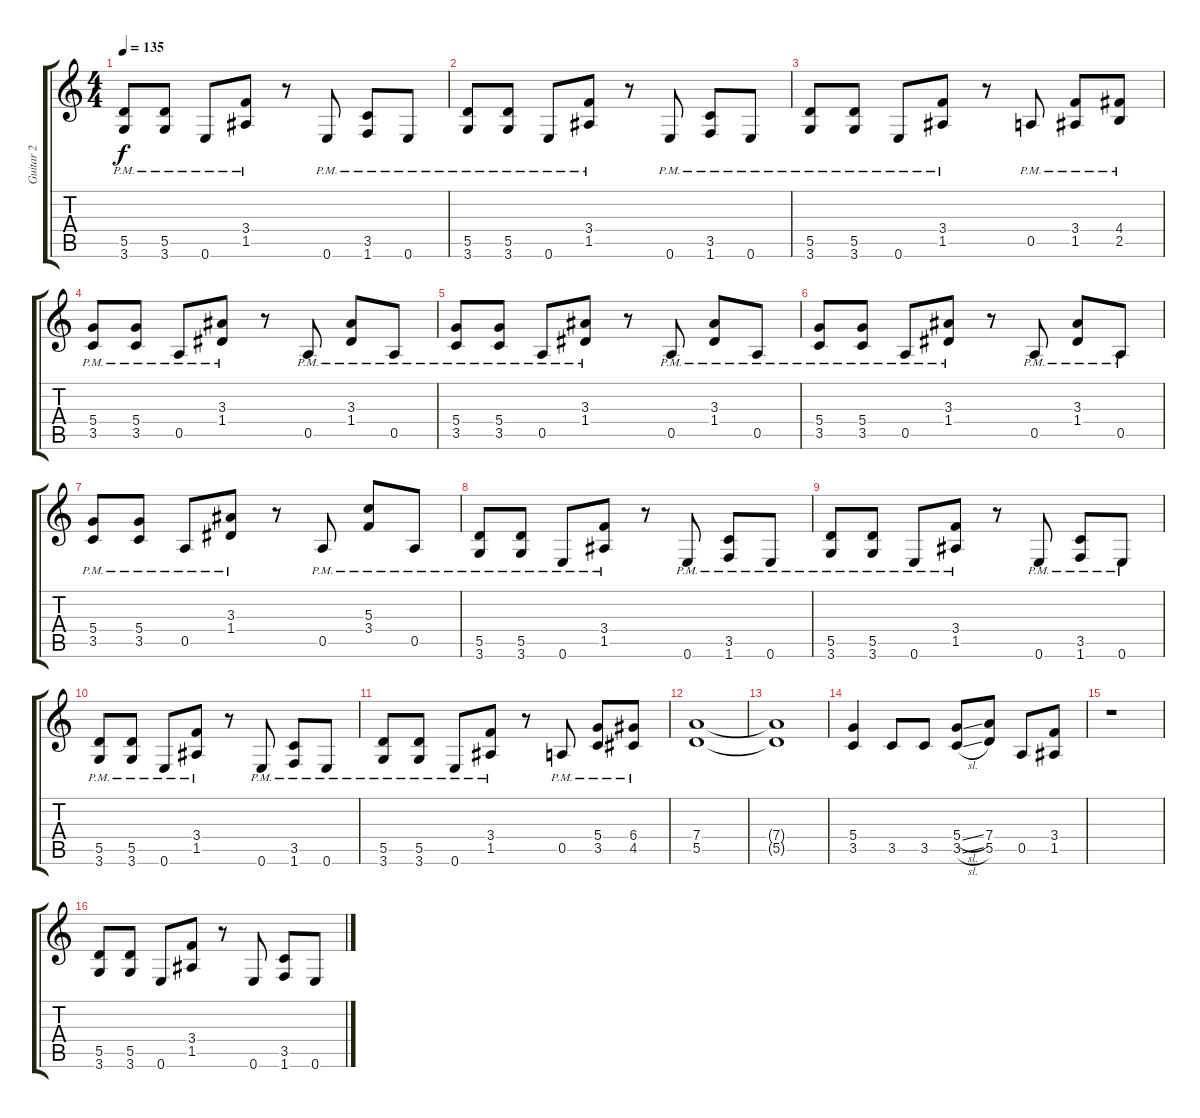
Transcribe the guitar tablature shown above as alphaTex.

\track ("Guitar 2" "Guitar 2") {instrument overdrivenguitar}
\staff {score tabs}
\tuning (E4 B3 G3 D3 A2 E2) {hide}
\ts (4 4)
\tempo 135
\clef g2
\ks c
(5.5{pm} 3.6{pm}).8{dy f} (5.5{pm} 3.6{pm}).8 0.6{pm}.8 (3.4{pm} 1.5{pm}).8 r.8 0.6{pm}.8 (3.5{pm} 1.6{pm}).8 0.6{pm}.8 |
(5.5{pm} 3.6{pm}).8 (5.5{pm} 3.6{pm}).8 0.6{pm}.8 (3.4{pm} 1.5{pm}).8 r.8 0.6{pm}.8 (3.5{pm} 1.6{pm}).8 0.6{pm}.8 |
(5.5{pm} 3.6{pm}).8 (5.5{pm} 3.6{pm}).8 0.6{pm}.8 (3.4{pm} 1.5{pm}).8 r.8 0.5{pm}.8 (3.4{pm} 1.5{pm}).8 (4.4{pm} 2.5{pm}).8 |
(5.4{pm} 3.5{pm}).8 (5.4{pm} 3.5{pm}).8 0.5{pm}.8 (3.3{pm} 1.4{pm}).8 r.8 0.5{pm}.8 (3.3{pm} 1.4{pm}).8 0.5{pm}.8 |
(5.4{pm} 3.5{pm}).8 (5.4{pm} 3.5{pm}).8 0.5{pm}.8 (3.3{pm} 1.4{pm}).8 r.8 0.5{pm}.8 (3.3{pm} 1.4{pm}).8 0.5{pm}.8 |
(5.4{pm} 3.5{pm}).8 (5.4{pm} 3.5{pm}).8 0.5{pm}.8 (3.3{pm} 1.4{pm}).8 r.8 0.5{pm}.8 (3.3{pm} 1.4{pm}).8 0.5{pm}.8 |
(5.4{pm} 3.5{pm}).8 (5.4{pm} 3.5{pm}).8 0.5{pm}.8 (3.3{pm} 1.4{pm}).8 r.8 0.5{pm}.8 (5.3{pm} 3.4{pm}).8 0.5{pm}.8 |
(5.5{pm} 3.6{pm}).8 (5.5{pm} 3.6{pm}).8 0.6{pm}.8 (3.4{pm} 1.5{pm}).8 r.8 0.6{pm}.8 (3.5{pm} 1.6{pm}).8 0.6{pm}.8 |
(5.5{pm} 3.6{pm}).8 (5.5{pm} 3.6{pm}).8 0.6{pm}.8 (3.4{pm} 1.5{pm}).8 r.8 0.6{pm}.8 (3.5{pm} 1.6{pm}).8 0.6{pm}.8 |
(5.5{pm} 3.6{pm}).8 (5.5{pm} 3.6{pm}).8 0.6{pm}.8 (3.4{pm} 1.5{pm}).8 r.8 0.6{pm}.8 (3.5{pm} 1.6{pm}).8 0.6{pm}.8 |
(5.5{pm} 3.6{pm}).8 (5.5{pm} 3.6{pm}).8 0.6{pm}.8 (3.4{pm} 1.5{pm}).8 r.8 0.5{pm}.8 (5.4{pm} 3.5{pm}).8 (6.4{pm} 4.5{pm}).8 |
(7.4 5.5).1 |
(7.4{t} 5.5{t}).1 |
(5.4 3.5).4 3.5.8 3.5.8 (5.4{sl} 3.5{sl}).8 (7.4 5.5).8 0.5.8 (3.4 1.5).8 |
r.1 |
(5.5 3.6).8 (5.5 3.6).8 0.6.8 (3.4 1.5).8 r.8 0.6.8 (3.5 1.6).8 0.6.8
